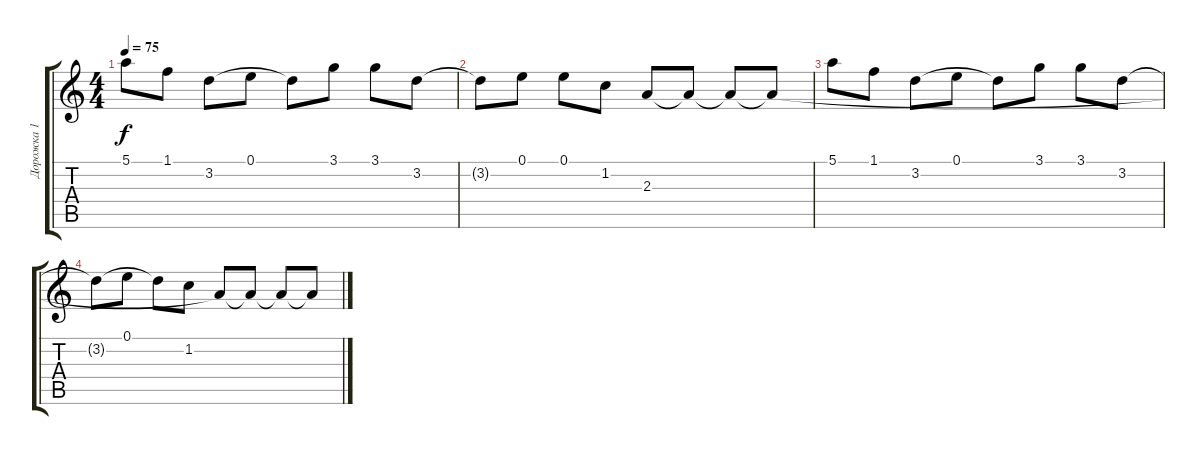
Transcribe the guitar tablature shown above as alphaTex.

\track ("Дорожка 1" "Дорожка 1") {instrument overdrivenguitar}
\staff {score tabs}
\tuning (E4 B3 G3 D3 A2 E2) {hide}
\ts (4 4)
\tempo 75
\clef g2
\ks c
5.1.8{dy f} 1.1.8 3.2.8 0.1.8 3.2{t}.8 3.1.8 3.1.8 3.2.8 |
3.2{t}.8 0.1.8 0.1.8 1.2.8 2.3{t}.8 2.3{t}.8 2.3{t}.8 2.3{t}.8 |
5.1.8 1.1.8 3.2.8 0.1.8 3.2{t}.8 3.1.8 3.1.8 3.2.8 |
3.2{t}.8 0.1.8 3.2{t}.8 1.2.8 2.3{t}.8 2.3{t}.8 2.3{t}.8 2.3{t}.8
